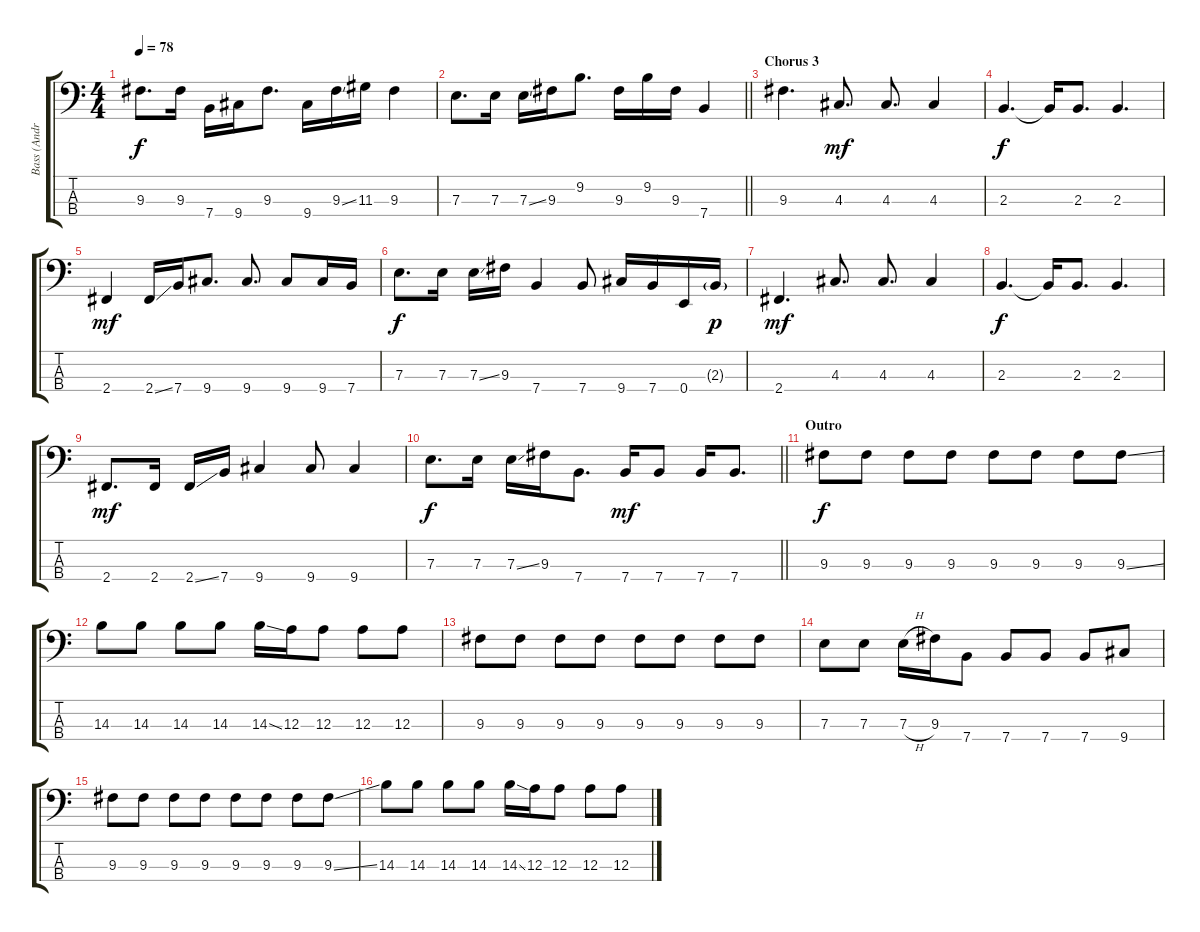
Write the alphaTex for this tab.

\track ("Bass (Andreas \"Dedi\" Herde)" "Bass (Andr") {instrument electricbassfinger}
\staff {score tabs}
\tuning (G2 D2 A1 E1) {hide}
\ts (4 4)
\tempo 78
\clef f4
\ks c
9.3.8{d dy f} 9.3.16 7.4.16 9.4.16 9.3.8{d} 9.4.16 9.3{ss}.16 11.3.16 9.3.4 |
\barLineRight lightlight
7.3.8{d} 7.3.16 7.3{ss}.16 9.3.16 9.2.8{d} 9.3.16 9.2.16 9.3.16 7.4.4 |
\section ("" "Chorus 3")
9.3.4{d} 4.3.8{d dy mf} 4.3.8{d} 4.3.4 |
2.3.4{d dy f} 2.3{t}.16 2.3.8{d} 2.3.4{d} |
2.4.4{dy mf} 2.4{ss}.16 7.4.16 9.4.8{d} 9.4.8{d} 9.4.8 9.4.16 7.4.16 |
7.3.8{d dy f} 7.3.16 7.3{ss}.16 9.3.16 7.4.4 7.4.8 9.4.16 7.4.16 0.4.16 2.3{g}.16{dy p} |
2.4.4{d dy mf} 4.3.8{d} 4.3.8{d} 4.3.4 |
2.3.4{d dy f} 2.3{t}.16 2.3.8{d} 2.3.4{d} |
2.4.8{d dy mf} 2.4.16 2.4{ss}.16 7.4.16 9.4.4 9.4.8 9.4.4 |
\barLineRight lightlight
7.3.8{d dy f} 7.3.16 7.3{ss}.16 9.3.16 7.4.8{d} 7.4.16{dy mf} 7.4.8 7.4.16 7.4.8{d} |
\section ("" "Outro")
9.3.8{dy f} 9.3.8 9.3.8 9.3.8 9.3.8 9.3.8 9.3.8 9.3{ss}.8 |
14.3.8 14.3.8 14.3.8 14.3.8 14.3{ss}.16 12.3.16 12.3.8 12.3.8 12.3.8 |
9.3.8 9.3.8 9.3.8 9.3.8 9.3.8 9.3.8 9.3.8 9.3.8 |
7.3.8 7.3.8 7.3{h}.16 9.3.16 7.4.8 7.4.8 7.4.8 7.4.8 9.4.8 |
9.3.8 9.3.8 9.3.8 9.3.8 9.3.8 9.3.8 9.3.8 9.3{ss}.8 |
14.3.8 14.3.8 14.3.8 14.3.8 14.3{ss}.16 12.3.16 12.3.8 12.3.8 12.3.8
